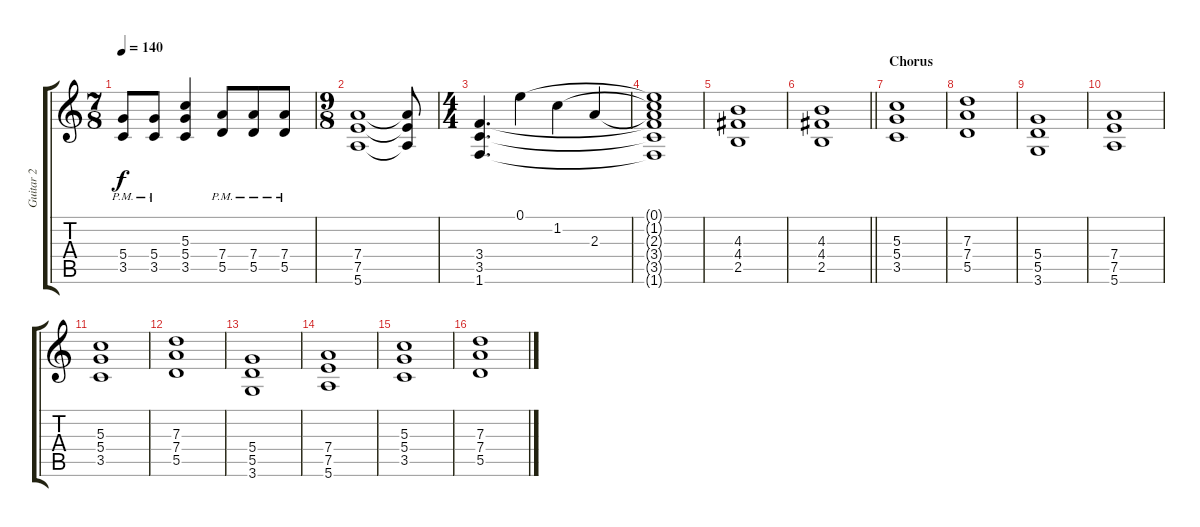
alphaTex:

\track ("Guitar 2" "Guitar 2") {instrument distortionguitar}
\staff {score tabs}
\tuning (E4 B3 G3 D3 A2 E2) {hide}
\ts (7 8)
\tempo 140
\clef g2
\ks c
(5.4{pm} 3.5{pm}).8{dy f} (5.4{pm} 3.5{pm}).8 (5.3 5.4 3.5).4 (7.4{pm} 5.5{pm}).8 (7.4{pm} 5.5{pm}).8 (7.4{pm} 5.5{pm}).8 |
\ts (9 8)
(7.4 7.5 5.6).1 (7.4{t} 7.5{t} 5.6{t}).8 |
\ts (4 4)
(3.4 3.5 1.6).4{d} 0.1.4 1.2.4 2.3.4 |
(0.1{t} 1.2{t} 2.3{t} 3.4{t} 3.5{t} 1.6{t}).1 |
(4.3 4.4 2.5).1 |
\barLineRight lightlight
(4.3 4.4 2.5).1 |
\section ("" "Chorus")
(5.3 5.4 3.5).1 |
(7.3 7.4 5.5).1 |
(5.4 5.5 3.6).1 |
(7.4 7.5 5.6).1 |
(5.3 5.4 3.5).1 |
(7.3 7.4 5.5).1 |
(5.4 5.5 3.6).1 |
(7.4 7.5 5.6).1 |
(5.3 5.4 3.5).1 |
(7.3 7.4 5.5).1
